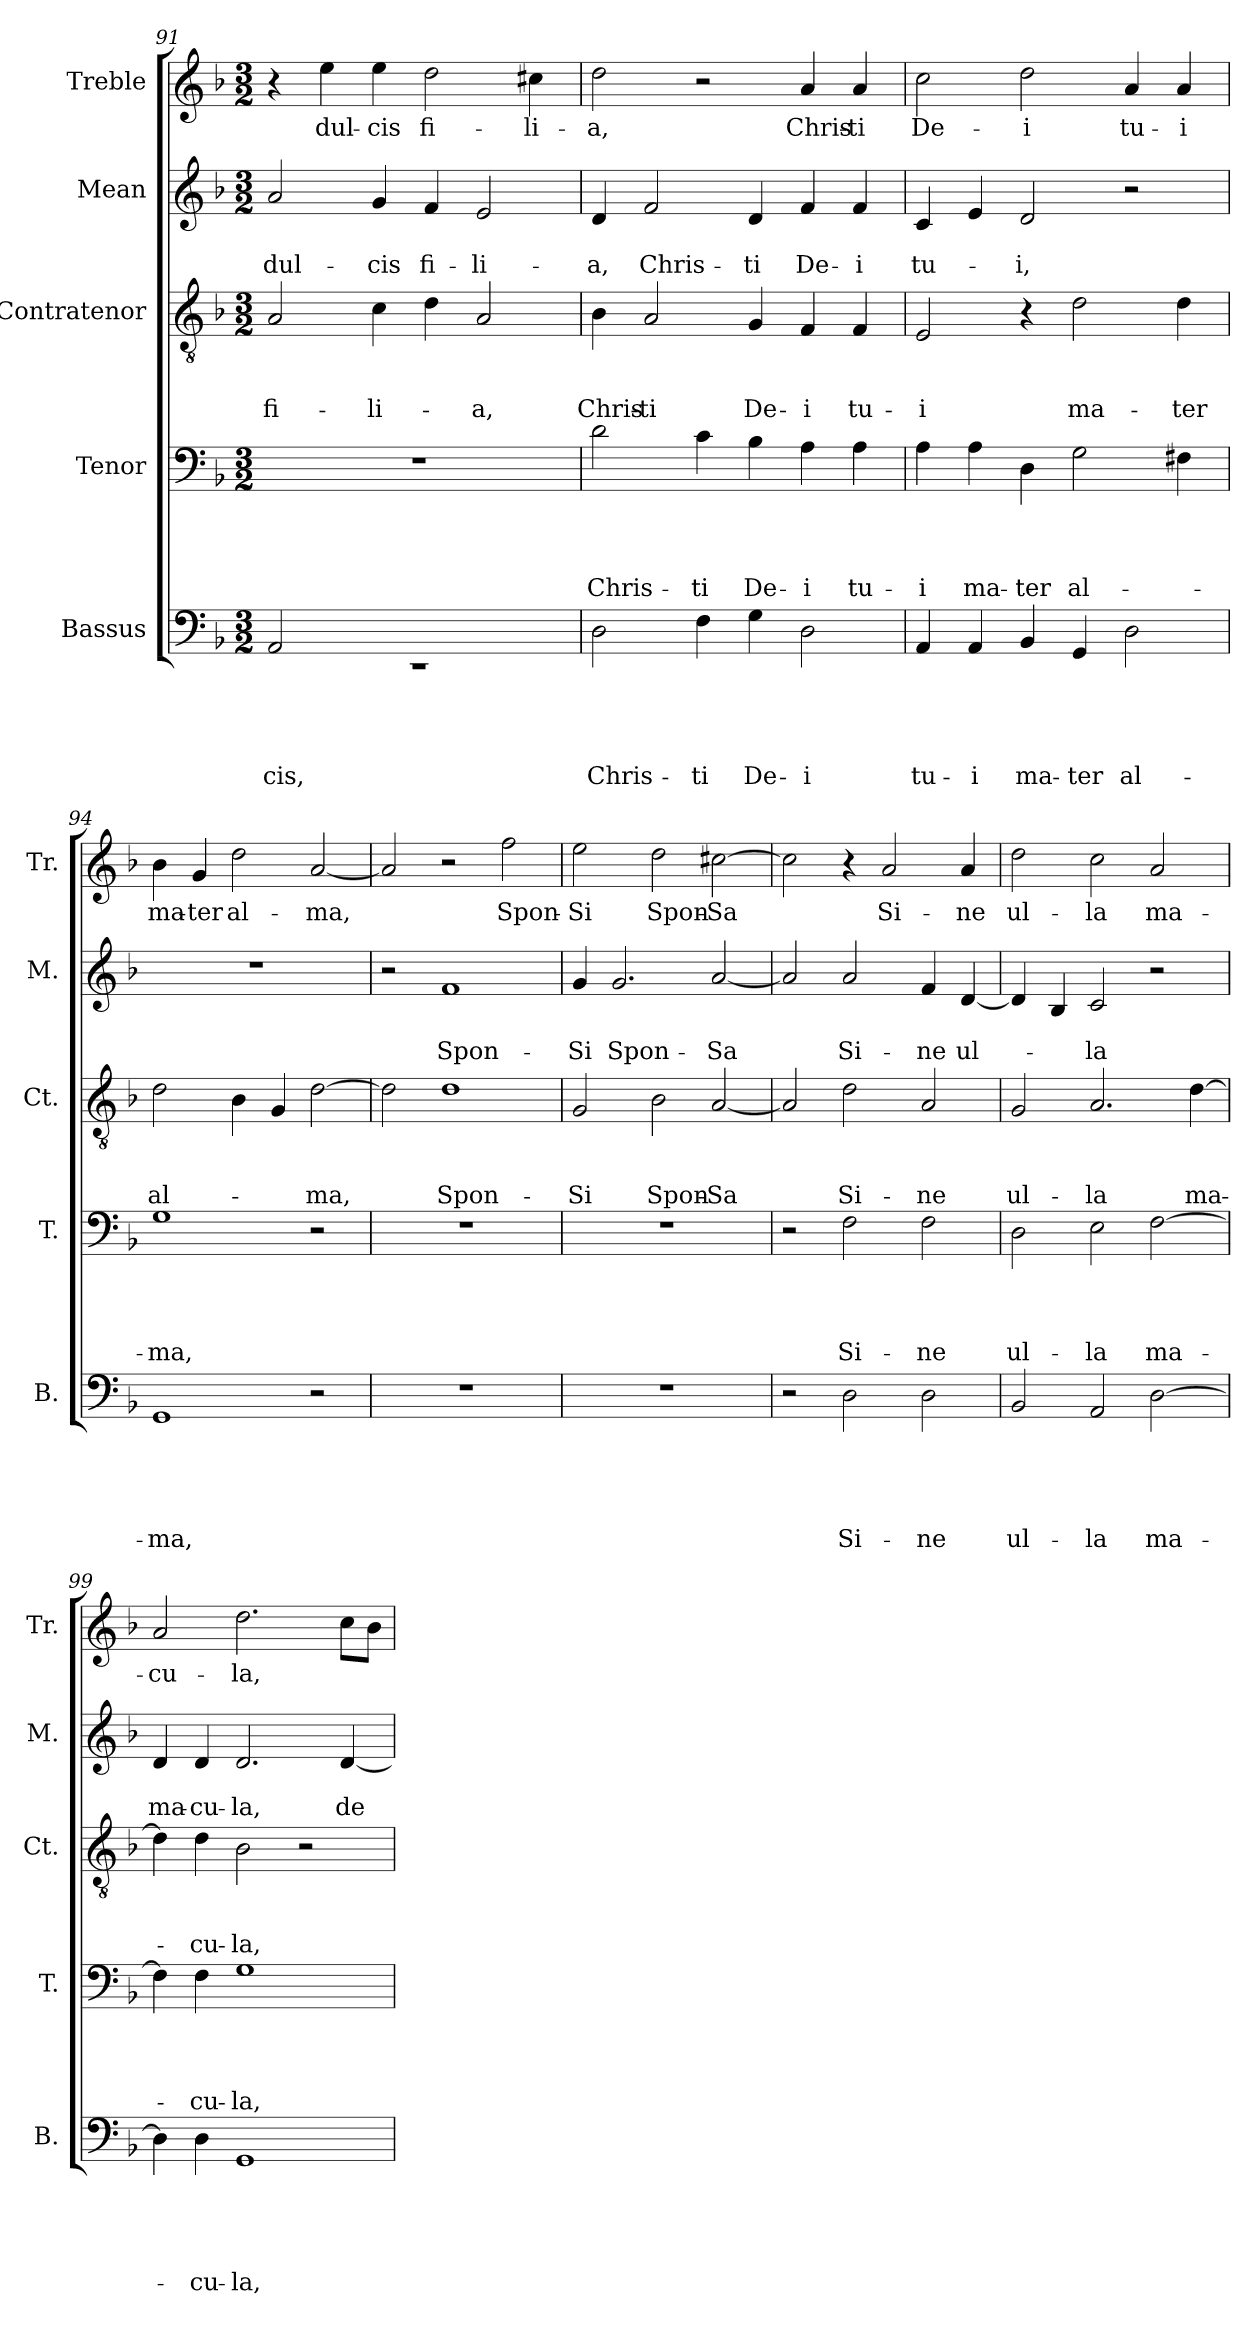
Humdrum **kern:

**kern	**text	**text	**text	**text	**text	**kern	**text	**text	**text	**text	**kern	**text	**text	**text	**kern	**text	**text	**kern	**text
*part5	*part5	*part5	*part5	*part5	*part5	*part4	*part4	*part4	*part4	*part4	*part3	*part3	*part3	*part3	*part2	*part2	*part2	*part1	*part1
*staff5	*staff5	*staff5	*staff5	*staff5	*staff5	*staff4	*staff4	*staff4	*staff4	*staff4	*staff3	*staff3	*staff3	*staff3	*staff2	*staff2	*staff2	*staff1	*staff1
*I"Bassus	*	*	*	*	*	*I"Tenor	*	*	*	*	*I"Contratenor	*	*	*	*I"Mean	*	*	*I"Treble	*
*I'B.	*	*	*	*	*	*I'T.	*	*	*	*	*I'Ct.	*	*	*	*I'M.	*	*	*I'Tr.	*
*clefF4	*	*	*	*	*	*clefF4	*	*	*	*	*clefGv2	*	*	*	*clefG2	*	*	*clefG2	*
*k[b-]	*	*	*	*	*	*k[b-]	*	*	*	*	*k[b-]	*	*	*	*k[b-]	*	*	*k[b-]	*
*F:	*	*	*	*	*	*F:	*	*	*	*	*F:	*	*	*	*F:	*	*	*F:	*
*M3/2	*	*	*	*	*	*M3/2	*	*	*	*	*M3/2	*	*	*	*M3/2	*	*	*M3/2	*
=91	=91	=91	=91	=91	=91	=91	=91	=91	=91	=91	=91	=91	=91	=91	=91	=91	=91	=91	=91
*^	*	*	*	*	*	*	*	*	*	*	*	*	*	*	*	*	*	*	*
!	!LO:N:vis=1	!	!	!	!	!LO:LY:b	!LO:N:vis=1	!	!	!	!	!	!	!	!LO:LY:b	!	!	!LO:LY:b	!	!
2AA/	1.rEE	.	.	.	.	-cis,	1.r	.	.	.	.	2A/	.	.	fi-	2a/	.	dul-	4r	.
!	!	!	!	!	!	!	!	!	!	!	!	!	!	!	!	!	!	!	!	!LO:LY:b
.	.	.	.	.	.	.	.	.	.	.	.	.	.	.	.	.	.	.	4ee\	dul-
!	!	!	!	!	!	!	!	!	!	!	!	!	!	!	!LO:LY:b	!	!	!LO:LY:b	!	!LO:LY:b:rj
1ryy	.	.	.	.	.	.	.	.	.	.	.	4c\	.	.	-li-	4g/	.	-cis	4ee\	-cis
!	!	!	!	!	!	!	!	!	!	!	!	!	!	!	!	!	!	!LO:LY:b	!	!LO:LY:b
.	.	.	.	.	.	.	.	.	.	.	.	4d\	.	.	.	4f/	.	fi-	2dd\	fi-
!	!	!	!	!	!	!	!	!	!	!	!	!	!	!	!LO:LY:b	!	!	!LO:LY:b	!	!
.	.	.	.	.	.	.	.	.	.	.	.	2A/	.	.	-a,	2e/	.	-li-	.	.
!	!	!	!	!	!	!	!	!	!	!	!	!	!	!	!	!	!	!	!	!LO:LY:b
.	.	.	.	.	.	.	.	.	.	.	.	.	.	.	.	.	.	.	4cc#\	-li-
*v	*v	*	*	*	*	*	*	*	*	*	*	*	*	*	*	*	*	*	*	*
=92	=92	=92	=92	=92	=92	=92	=92	=92	=92	=92	=92	=92	=92	=92	=92	=92	=92	=92	=92
!	!	!	!	!	!LO:LY:b	!	!	!	!	!LO:LY:b	!	!	!	!LO:LY:b	!	!	!LO:LY:b	!	!LO:LY:b
2D\	.	.	.	.	Chris-	2d\	.	.	.	Chris-	4B-\	.	.	Chris-	4d/	.	-a,	2dd\	-a,
!	!	!	!	!	!	!	!	!	!	!	!	!	!	!LO:LY:b:rj	!	!	!LO:LY:b	!	!
.	.	.	.	.	.	.	.	.	.	.	2A/	.	.	-ti	2f/	.	Chris-	.	.
!	!	!	!	!	!LO:LY:b	!	!	!	!	!LO:LY:b	!	!	!	!	!	!	!	!	!
4F\	.	.	.	.	-ti	4c\	.	.	.	-ti	.	.	.	.	.	.	.	2r	.
!	!	!	!	!	!LO:LY:b	!	!	!	!	!LO:LY:b	!	!	!	!LO:LY:b	!	!	!LO:LY:b	!	!
4G\	.	.	.	.	De-	4B-\	.	.	.	De-	4G/	.	.	De-	4d/	.	-ti	.	.
!	!	!	!	!	!LO:LY:b	!	!	!	!	!LO:LY:b	!	!	!	!LO:LY:b	!	!	!LO:LY:b	!	!LO:LY:b
2D\	.	.	.	.	-i	4A\	.	.	.	-i	4F/	.	.	-i	4f/	.	De-	4a/	Chris-
!	!	!	!	!	!	!	!	!	!	!LO:LY:b	!	!	!	!LO:LY:b	!	!	!LO:LY:b	!	!LO:LY:b:rj
.	.	.	.	.	.	4A\	.	.	.	tu-	4F/	.	.	tu-	4f/	.	-i	4a/	-ti
=93	=93	=93	=93	=93	=93	=93	=93	=93	=93	=93	=93	=93	=93	=93	=93	=93	=93	=93	=93
!	!	!	!	!	!LO:LY:b	!	!	!	!	!LO:LY:b	!	!	!	!LO:LY:b	!	!	!LO:LY:b	!	!LO:LY:b
4AA/	.	.	.	.	tu-	4A\	.	.	.	-i	2E/	.	.	-i	4c/	.	tu-	2cc\	De-
!	!	!	!	!	!LO:LY:b	!	!	!	!	!LO:LY:b	!	!	!	!	!	!	!	!	!
4AA/	.	.	.	.	-i	4A\	.	.	.	ma-	.	.	.	.	4e/	.	.	.	.
!	!	!	!	!	!LO:LY:b	!	!	!	!	!LO:LY:b:rj	!	!	!	!	!	!	!LO:LY:b	!	!LO:LY:b
4BB-/	.	.	.	.	ma-	4D\	.	.	.	-ter	4r	.	.	.	2d/	.	-i,	2dd\	-i
!	!	!	!	!	!LO:LY:b:rj	!	!	!	!	!LO:LY:b	!	!	!	!LO:LY:b	!	!	!	!	!
4GG/	.	.	.	.	-ter	2G\	.	.	.	al-	2d\	.	.	ma-	.	.	.	.	.
!	!	!	!	!	!LO:LY:b	!	!	!	!	!	!	!	!	!	!	!	!	!	!LO:LY:b
2D\	.	.	.	.	al-	.	.	.	.	.	.	.	.	.	2r	.	.	4a/	tu-
!	!	!	!	!	!	!	!	!	!	!	!	!	!	!LO:LY:b	!	!	!	!	!LO:LY:b
.	.	.	.	.	.	4F#\	.	.	.	.	4d\	.	.	-ter	.	.	.	4a/	-i
!!LO:PB:g=z
=94	=94	=94	=94	=94	=94	=94	=94	=94	=94	=94	=94	=94	=94	=94	=94	=94	=94	=94	=94
!	!	!	!	!	!LO:LY:b	!	!	!	!	!LO:LY:b	!	!	!	!LO:LY:b	!LO:N:vis=1	!	!	!	!LO:LY:b
1GG	.	.	.	.	-ma,	1G	.	.	.	-ma,	2d\	.	.	al-	1.r	.	.	4b-\	ma-
!	!	!	!	!	!	!	!	!	!	!	!	!	!	!	!	!	!	!	!LO:LY:b:rj
.	.	.	.	.	.	.	.	.	.	.	.	.	.	.	.	.	.	4g/	-ter
!	!	!	!	!	!	!	!	!	!	!	!	!	!	!	!	!	!	!	!LO:LY:b
.	.	.	.	.	.	.	.	.	.	.	4B-\	.	.	.	.	.	.	2dd\	al-
.	.	.	.	.	.	.	.	.	.	.	4G/	.	.	.	.	.	.	.	.
!	!	!	!	!	!	!	!	!	!	!	!	!	!	!LO:LY:b	!	!	!	!	!LO:LY:b
2r	.	.	.	.	.	2r	.	.	.	.	[>2d\	.	.	-ma,	.	.	.	[<2a/	-ma,
=95	=95	=95	=95	=95	=95	=95	=95	=95	=95	=95	=95	=95	=95	=95	=95	=95	=95	=95	=95
!LO:N:vis=1	!	!	!	!	!	!LO:N:vis=1	!	!	!	!	!	!	!	!	!	!	!	!	!
1.r	.	.	.	.	.	1.r	.	.	.	.	2d\]	.	.	.	2r	.	.	2a/]	.
!	!	!	!	!	!	!	!	!	!	!	!	!	!	!LO:LY:b	!	!	!LO:LY:b	!	!
.	.	.	.	.	.	.	.	.	.	.	1d	.	.	Spon-	1f	.	Spon-	2r	.
!	!	!	!	!	!	!	!	!	!	!	!	!	!	!	!	!	!	!	!LO:LY:b
.	.	.	.	.	.	.	.	.	.	.	.	.	.	.	.	.	.	2ff\	Spon-
=96	=96	=96	=96	=96	=96	=96	=96	=96	=96	=96	=96	=96	=96	=96	=96	=96	=96	=96	=96
!LO:N:vis=1	!	!	!	!	!	!LO:N:vis=1	!	!	!	!	!	!	!	!LO:LY:b	!	!	!LO:LY:b	!	!LO:LY:b
1.r	.	.	.	.	.	1.r	.	.	.	.	2G/	.	.	-Si	4g/	.	-Si	2ee\	-Si
!	!	!	!	!	!	!	!	!	!	!	!	!	!	!	!	!	!LO:LY:b	!	!
.	.	.	.	.	.	.	.	.	.	.	.	.	.	.	2.g/	.	Spon-	.	.
!	!	!	!	!	!	!	!	!	!	!	!	!	!	!LO:LY:b	!	!	!	!	!LO:LY:b
.	.	.	.	.	.	.	.	.	.	.	2B-\	.	.	Spon-	.	.	.	2dd\	Spon-
!	!	!	!	!	!	!	!	!	!	!	!	!	!	!LO:LY:b	!	!	!LO:LY:b	!	!LO:LY:b
.	.	.	.	.	.	.	.	.	.	.	[<2A/	.	.	-Sa	[<2a/	.	-Sa	[>2cc#\	-Sa
=97	=97	=97	=97	=97	=97	=97	=97	=97	=97	=97	=97	=97	=97	=97	=97	=97	=97	=97	=97
2r	.	.	.	.	.	2r	.	.	.	.	2A/]	.	.	.	2a/]	.	.	2cc#\]	.
!	!	!	!	!	!LO:LY:b	!	!	!	!	!LO:LY:b	!	!	!	!LO:LY:b	!	!	!LO:LY:b	!	!
2D\	.	.	.	.	Si-	2F\	.	.	.	Si-	2d\	.	.	Si-	2a/	.	Si-	4r	.
!	!	!	!	!	!	!	!	!	!	!	!	!	!	!	!	!	!	!	!LO:LY:b
.	.	.	.	.	.	.	.	.	.	.	.	.	.	.	.	.	.	2a/	Si-
!	!	!	!	!	!LO:LY:b	!	!	!	!	!LO:LY:b	!	!	!	!LO:LY:b	!	!	!LO:LY:b	!	!
2D\	.	.	.	.	-ne	2F\	.	.	.	-ne	2A/	.	.	-ne	4f/	.	-ne	.	.
!	!	!	!	!	!	!	!	!	!	!	!	!	!	!	!	!	!LO:LY:b	!	!LO:LY:b
.	.	.	.	.	.	.	.	.	.	.	.	.	.	.	[<4d/	.	ul-	4a/	-ne
=98	=98	=98	=98	=98	=98	=98	=98	=98	=98	=98	=98	=98	=98	=98	=98	=98	=98	=98	=98
!	!	!	!	!	!LO:LY:b	!	!	!	!	!LO:LY:b	!	!	!	!LO:LY:b	!	!	!	!	!LO:LY:b
2BB-/	.	.	.	.	ul-	2D\	.	.	.	ul-	2G/	.	.	ul-	4d/]	.	.	2dd\	ul-
.	.	.	.	.	.	.	.	.	.	.	.	.	.	.	4B-/	.	.	.	.
!	!	!	!	!	!LO:LY:b	!	!	!	!	!LO:LY:b	!	!	!	!LO:LY:b	!	!	!LO:LY:b	!	!LO:LY:b
2AA/	.	.	.	.	-la	2E\	.	.	.	-la	2.A/	.	.	-la	2c/	.	-la	2cc\	-la
!	!	!	!	!	!LO:LY:b	!	!	!	!	!LO:LY:b	!	!	!	!	!	!	!	!	!LO:LY:b
[>2D\	.	.	.	.	ma-	[>2F\	.	.	.	ma-	.	.	.	.	2r	.	.	2a/	ma-
!	!	!	!	!	!	!	!	!	!	!	!	!	!	!LO:LY:b	!	!	!	!	!
.	.	.	.	.	.	.	.	.	.	.	[>4d\	.	.	ma-	.	.	.	.	.
=99	=99	=99	=99	=99	=99	=99	=99	=99	=99	=99	=99	=99	=99	=99	=99	=99	=99	=99	=99
!	!	!	!	!	!	!	!	!	!	!	!	!	!	!	!	!	!LO:LY:b	!	!LO:LY:b
4D\]	.	.	.	.	.	4F\]	.	.	.	.	4d\]	.	.	.	4d/	.	ma-	2a/	-cu-
!	!	!	!	!	!LO:LY:b	!	!	!	!	!LO:LY:b	!	!	!	!LO:LY:b	!	!	!LO:LY:b	!	!
4D\	.	.	.	.	-cu-	4F\	.	.	.	-cu-	4d\	.	.	-cu-	4d/	.	-cu-	.	.
!	!	!	!	!	!LO:LY:b	!	!	!	!	!LO:LY:b	!	!	!	!LO:LY:b	!	!	!LO:LY:b	!	!LO:LY:b
1GG	.	.	.	.	-la,	1G	.	.	.	-la,	2B-\	.	.	-la,	2.d/	.	-la,	2.dd\	-la,
.	.	.	.	.	.	.	.	.	.	.	2r	.	.	.	.	.	.	.	.
!	!	!	!	!	!	!	!	!	!	!	!	!	!	!	!	!	!LO:LY:b	!	!
.	.	.	.	.	.	.	.	.	.	.	.	.	.	.	[<4d/	.	de-	8cc\L	.
.	.	.	.	.	.	.	.	.	.	.	.	.	.	.	.	.	.	8b-\J	.
=	=	=	=	=	=	=	=	=	=	=	=	=	=	=	=	=	=	=	=
*-	*-	*-	*-	*-	*-	*-	*-	*-	*-	*-	*-	*-	*-	*-	*-	*-	*-	*-	*-
